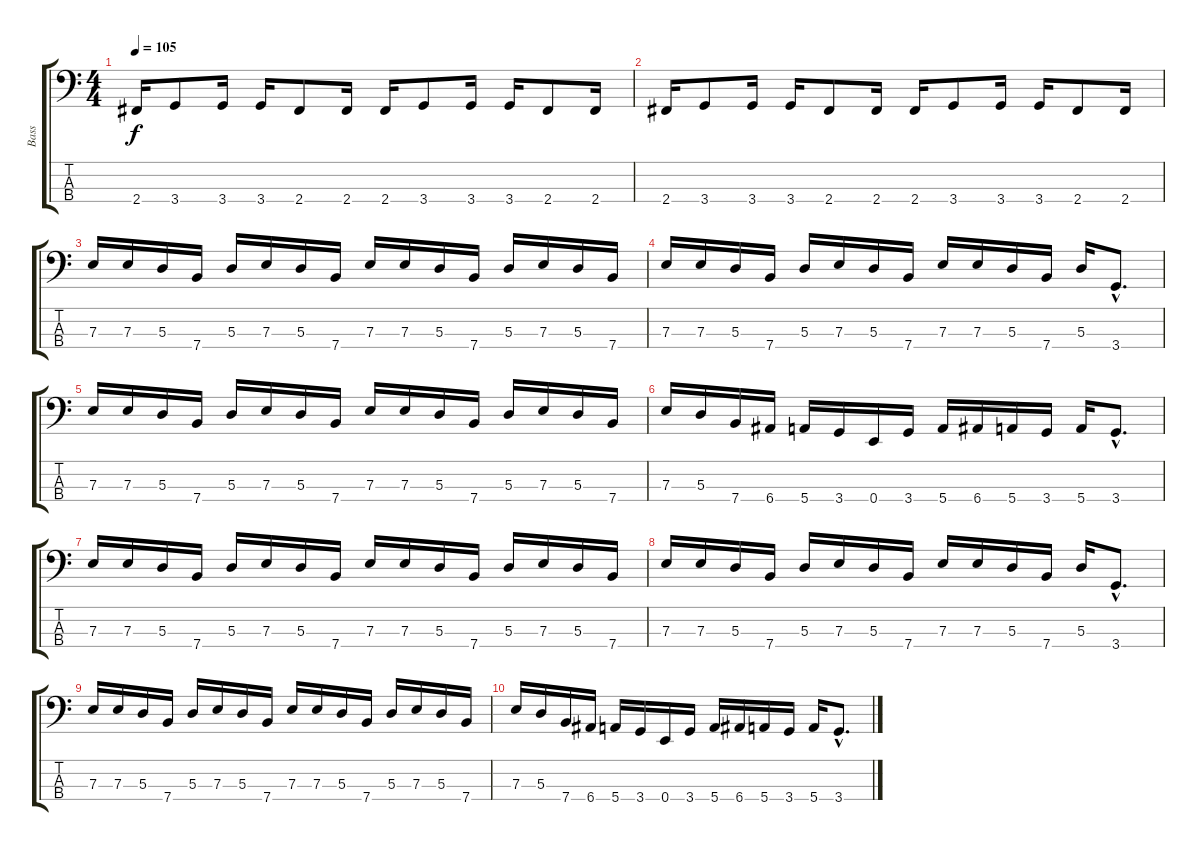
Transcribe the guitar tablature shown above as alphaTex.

\track ("Bass" "Bass") {instrument electricbasspick}
\staff {score tabs}
\tuning (G2 D2 A1 E1) {hide}
\ts (4 4)
\tempo 105
\clef f4
\ks c
2.4.16{dy f} 3.4.8 3.4.16 3.4.16 2.4.8 2.4.16 2.4.16 3.4.8 3.4.16 3.4.16 2.4.8 2.4.16 |
2.4.16 3.4.8 3.4.16 3.4.16 2.4.8 2.4.16 2.4.16 3.4.8 3.4.16 3.4.16 2.4.8 2.4.16 |
7.3.16 7.3.16 5.3.16 7.4.16 5.3.16 7.3.16 5.3.16 7.4.16 7.3.16 7.3.16 5.3.16 7.4.16 5.3.16 7.3.16 5.3.16 7.4.16 |
7.3.16 7.3.16 5.3.16 7.4.16 5.3.16 7.3.16 5.3.16 7.4.16 7.3.16 7.3.16 5.3.16 7.4.16 5.3.16 3.4{hac}.8{d} |
7.3.16 7.3.16 5.3.16 7.4.16 5.3.16 7.3.16 5.3.16 7.4.16 7.3.16 7.3.16 5.3.16 7.4.16 5.3.16 7.3.16 5.3.16 7.4.16 |
7.3.16 5.3.16 7.4.16 6.4.16 5.4.16 3.4.16 0.4.16 3.4.16 5.4.16 6.4.16 5.4.16 3.4.16 5.4.16 3.4{hac}.8{d} |
7.3.16 7.3.16 5.3.16 7.4.16 5.3.16 7.3.16 5.3.16 7.4.16 7.3.16 7.3.16 5.3.16 7.4.16 5.3.16 7.3.16 5.3.16 7.4.16 |
7.3.16 7.3.16 5.3.16 7.4.16 5.3.16 7.3.16 5.3.16 7.4.16 7.3.16 7.3.16 5.3.16 7.4.16 5.3.16 3.4{hac}.8{d} |
7.3.16 7.3.16 5.3.16 7.4.16 5.3.16 7.3.16 5.3.16 7.4.16 7.3.16 7.3.16 5.3.16 7.4.16 5.3.16 7.3.16 5.3.16 7.4.16 |
7.3.16 5.3.16 7.4.16 6.4.16 5.4.16 3.4.16 0.4.16 3.4.16 5.4.16 6.4.16 5.4.16 3.4.16 5.4.16 3.4{hac}.8{d}
